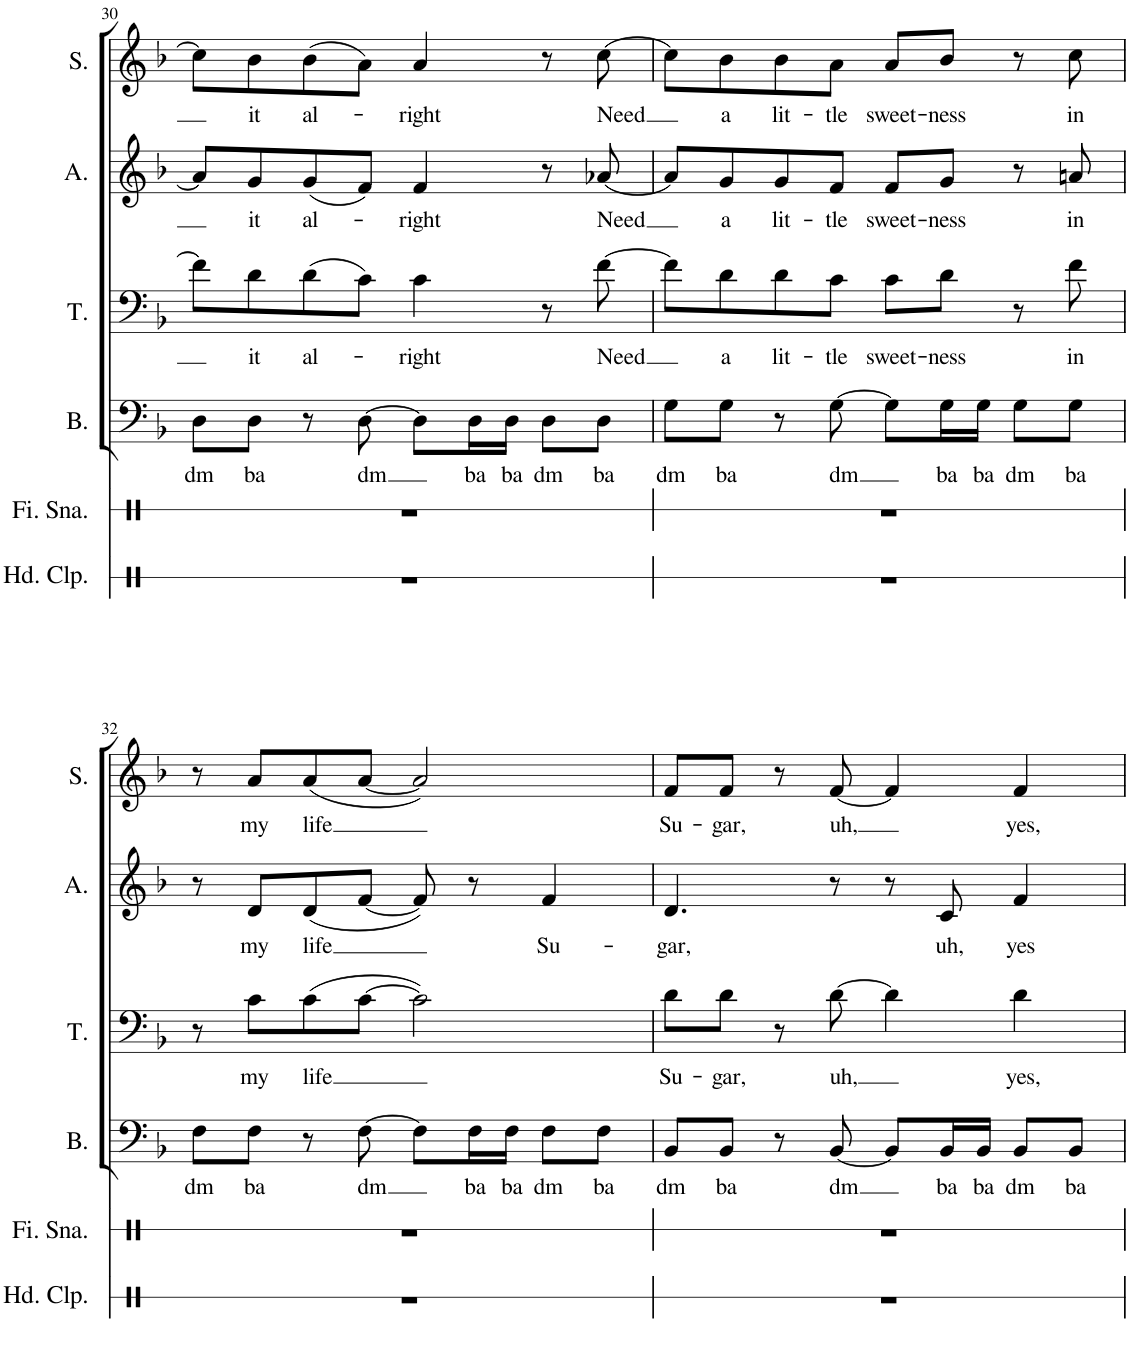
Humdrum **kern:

**kern	**kern	**kern	**text	**kern	**text	**kern	**text	**kern	**text
*part6	*part5	*part4	*part4	*part3	*part3	*part2	*part2	*part1	*part1
*staff6	*staff5	*staff4	*staff4	*staff3	*staff3	*staff2	*staff2	*staff1	*staff1
*I"Hand Clap	*I"Finger Snap	*I"Bass	*	*I"Tenor	*	*I"Alto	*	*I"Soprano	*
*I'Hd. Clp.	*I'Fi. Sna.	*I'B.	*	*I'T.	*	*I'A.	*	*I'S.	*
!!LO:PB:g=z
*clefX	*clefX	*clefF4	*	*clefF4	*	*clefG2	*	*clefG2	*
*k[]	*k[]	*k[b-]	*	*k[b-]	*	*k[b-]	*	*k[b-]	*
*M4/4	*M4/4	*M4/4	*	*M4/4	*	*M4/4	*	*M4/4	*
=30	=30	=30	=30	=30	=30	=30	=30	=30	=30
!	!	!	!LO:LY:b	!	!	!	!	!	!
1r	1r	8D\L	dm	8f\L]	.	8a-/L]	.	8cc\L]	.
!	!	!	!LO:LY:b	!	!LO:LY:b	!	!LO:LY:b	!	!LO:LY:b
.	.	8D\J	ba	8d\	it	8g/	it	8b-\	it
!	!	!	!	!	!LO:LY:b	!	!LO:LY:b	!	!LO:LY:b
.	.	8r	.	(8d\	al-	(8g/	al-	(8b-\	al-
!	!	!	!LO:LY:b	!	!	!	!	!	!
.	.	[8D\	dm	8c\J)	.	8f/J)	.	8a\J)	.
!	!	!	!	!	!LO:LY:b	!	!LO:LY:b	!	!LO:LY:b
.	.	8D\L]	.	4c\	-right	4f/	-right	4a/	-right
!	!	!	!LO:LY:b	!	!	!	!	!	!
.	.	16D\L	ba	.	.	.	.	.	.
!	!	!	!LO:LY:b	!	!	!	!	!	!
.	.	16D\JJ	ba	.	.	.	.	.	.
!	!	!	!LO:LY:b	!	!	!	!	!	!
.	.	8D\L	dm	8r	.	8r	.	8r	.
!	!	!	!LO:LY:b	!	!LO:LY:b	!	!LO:LY:b	!	!LO:LY:b
.	.	8D\J	ba	[8f\	Need	[8a-X/	Need	[8cc\	Need
=31	=31	=31	=31	=31	=31	=31	=31	=31	=31
!	!	!	!LO:LY:b	!	!	!	!	!	!
1r	1r	8G\L	dm	8f\L]	.	8a-/L]	.	8cc\L]	.
!	!	!	!LO:LY:b	!	!LO:LY:b	!	!LO:LY:b	!	!LO:LY:b
.	.	8G\J	ba	8d\	a	8g/	a	8b-\	a
!	!	!	!	!	!LO:LY:b	!	!LO:LY:b	!	!LO:LY:b
.	.	8r	.	8d\	lit-	8g/	lit-	8b-\	lit-
!	!	!	!LO:LY:b	!	!LO:LY:b	!	!LO:LY:b	!	!LO:LY:b
.	.	[8G\	dm	8c\J	-tle	8f/J	-tle	8a\J	-tle
!	!	!	!	!	!LO:LY:b	!	!LO:LY:b	!	!LO:LY:b
.	.	8G\L]	.	8c\L	sweet-	8f/L	sweet-	8a/L	sweet-
!	!	!	!LO:LY:b	!	!LO:LY:b	!	!LO:LY:b	!	!LO:LY:b
.	.	16G\L	ba	8d\J	-ness	8g/J	-ness	8b-/J	-ness
!	!	!	!LO:LY:b	!	!	!	!	!	!
.	.	16G\JJ	ba	.	.	.	.	.	.
!	!	!	!LO:LY:b	!	!	!	!	!	!
.	.	8G\L	dm	8r	.	8r	.	8r	.
!	!	!	!LO:LY:b	!	!LO:LY:b	!	!LO:LY:b	!	!LO:LY:b
.	.	8G\J	ba	8f\	in	8an/	in	8cc\	in
!!LO:LB:g=z
=32	=32	=32	=32	=32	=32	=32	=32	=32	=32
!	!	!	!LO:LY:b	!	!	!	!	!	!
1r	1r	8F\L	dm	8r	.	8r	.	8r	.
!	!	!	!LO:LY:b	!	!LO:LY:b	!	!LO:LY:b	!	!LO:LY:b
.	.	8F\J	ba	8c\L	my	8d/L	my	8a/L	my
!	!	!	!	!	!LO:LY:b	!	!LO:LY:b	!	!LO:LY:b
.	.	8r	.	(8c\	life	(8d/	life	(8a/	life
!	!	!	!LO:LY:b	!	!	!	!	!	!
.	.	[8F\	dm	[8c\J	.	[8f/J	.	[8a/J	.
.	.	8F\L]	.	2c\])	.	8f/])	.	2a/])	.
!	!	!	!LO:LY:b	!	!	!	!	!	!
.	.	16F\L	ba	.	.	8r	.	.	.
!	!	!	!LO:LY:b	!	!	!	!	!	!
.	.	16F\JJ	ba	.	.	.	.	.	.
!	!	!	!LO:LY:b	!	!	!	!LO:LY:b	!	!
.	.	8F\L	dm	.	.	4f/	Su-	.	.
!	!	!	!LO:LY:b	!	!	!	!	!	!
.	.	8F\J	ba	.	.	.	.	.	.
=33	=33	=33	=33	=33	=33	=33	=33	=33	=33
!	!	!	!LO:LY:b	!	!LO:LY:b	!	!LO:LY:b	!	!LO:LY:b
1r	1r	8BB-/L	dm	8d\L	Su-	4.d/	-gar,	8f/L	Su-
!	!	!	!LO:LY:b	!	!LO:LY:b	!	!	!	!LO:LY:b
.	.	8BB-/J	ba	8d\J	-gar,	.	.	8f/J	-gar,
.	.	8r	.	8r	.	.	.	8r	.
!	!	!	!LO:LY:b	!	!LO:LY:b	!	!	!	!LO:LY:b
.	.	[8BB-/	dm	[8d\	uh,	8r	.	[8f/	uh,
.	.	8BB-/L]	.	4d\]	.	8r	.	4f/]	.
!	!	!	!LO:LY:b	!	!	!	!LO:LY:b	!	!
.	.	16BB-/L	ba	.	.	8c/	uh,	.	.
!	!	!	!LO:LY:b	!	!	!	!	!	!
.	.	16BB-/JJ	ba	.	.	.	.	.	.
!	!	!	!LO:LY:b	!	!LO:LY:b	!	!LO:LY:b	!	!LO:LY:b
.	.	8BB-/L	dm	4d\	yes,	4f/	yes	4f/	yes,
!	!	!	!LO:LY:b	!	!	!	!	!	!
.	.	8BB-/J	ba	.	.	.	.	.	.
=	=	=	=	=	=	=	=	=	=
*-	*-	*-	*-	*-	*-	*-	*-	*-	*-
